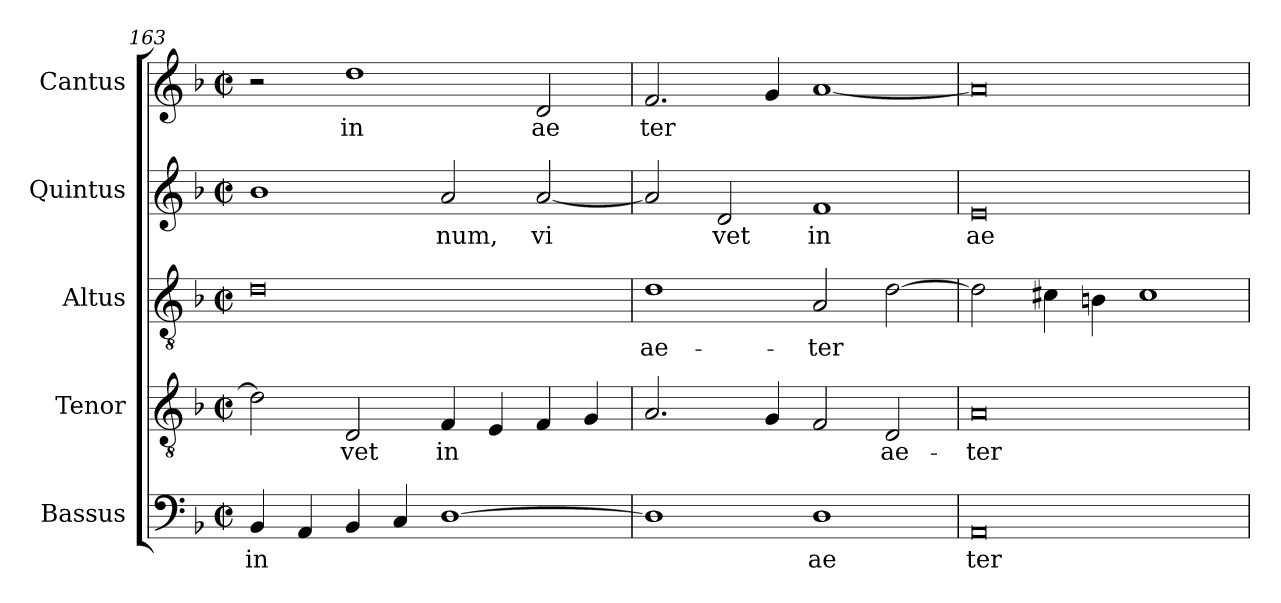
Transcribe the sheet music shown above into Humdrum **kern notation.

**kern	**text	**kern	**text	**kern	**text	**kern	**text	**kern	**text
*part5	*part5	*part4	*part4	*part3	*part3	*part2	*part2	*part1	*part1
*staff5	*staff5	*staff4	*staff4	*staff3	*staff3	*staff2	*staff2	*staff1	*staff1
*I"Bassus	*	*I"Tenor	*	*I"Altus	*	*I"Quintus	*	*I"Cantus	*
*clefF4	*	*clefGv2	*	*clefGv2	*	*clefG2	*	*clefG2	*
*k[b-]	*	*k[b-]	*	*k[b-]	*	*k[b-]	*	*k[b-]	*
*F:	*	*F:	*	*F:	*	*F:	*	*F:	*
*M2/2	*	*M2/2	*	*M2/2	*	*M2/2	*	*M2/2	*
*met(c|)	*	*met(c|)	*	*met(c|)	*	*met(c|)	*	*met(c|)	*
=163	=163	=163	=163	=163	=163	=163	=163	=163	=163
!	!LO:LY:b:cj	!	!LO:LY:b:cj	!	!LO:LY:b:cj	!	!LO:LY:b:cj	!	!
4BB-/	in	2d\]	--	0d	.	1b-	--	2r	.
!	!LO:LY:b:cj	!	!	!	!	!	!	!	!
4AA/	.	.	.	.	.	.	.	.	.
!	!LO:LY:b:cj	!	!LO:LY:b:cj	!	!	!	!	!	!LO:LY:b:cj
4BB-/	.	2D/	-vet	.	.	.	.	1dd	in
!	!LO:LY:b:cj	!	!	!	!	!	!	!	!
4C/	.	.	.	.	.	.	.	.	.
!	!LO:LY:b:cj	!	!LO:LY:b:cj	!	!	!	!LO:LY:b:cj	!	!
[>1D	.	4F/	in	.	.	2a/	-num,	.	.
!	!	!	!LO:LY:b:cj	!	!	!	!	!	!
.	.	4E/	.	.	.	.	.	.	.
!	!	!	!LO:LY:b:cj	!	!	!	!LO:LY:b:cj	!	!LO:LY:b:cj
.	.	4F/	.	.	.	[<2a/	vi-	2d/	ae
!	!	!	!LO:LY:b:cj	!	!	!	!	!	!
.	.	4G/	.	.	.	.	.	.	.
=164	=164	=164	=164	=164	=164	=164	=164	=164	=164
!	!LO:LY:b:cj	!	!LO:LY:b:cj	!	!LO:LY:b:cj	!	!LO:LY:b:cj	!	!LO:LY:b:cj
1D]	.	2.A/	.	1d	ae-	2a/]	--	2.f/	ter
!	!	!	!	!	!	!	!LO:LY:b:cj	!	!
.	.	.	.	.	.	2d/	-vet	.	.
!	!	!	!LO:LY:b:cj	!	!	!	!	!	!LO:LY:b:cj
.	.	4G/	.	.	.	.	.	4g/	.
!	!LO:LY:b:cj	!	!LO:LY:b:cj	!	!LO:LY:b:cj	!	!LO:LY:b:cj	!	!LO:LY:b:cj
1D	ae	2F/	.	2A/	-ter-	1f	in	[<1a	.
!	!	!	!LO:LY:b:cj	!	!LO:LY:b:cj	!	!	!	!
.	.	2D/	ae-	[>2d\	--	.	.	.	.
=165	=165	=165	=165	=165	=165	=165	=165	=165	=165
!	!LO:LY:b:cj	!	!LO:LY:b:cj	!	!LO:LY:b:cj	!	!LO:LY:b:cj	!	!LO:LY:b:cj
0AA	ter	0A	-ter-	2d\]	--	0e	ae-	0a]	.
!	!	!	!	!	!LO:LY:b:cj	!	!	!	!
.	.	.	.	4c#\	--	.	.	.	.
!	!	!	!	!	!LO:LY:b:cj	!	!	!	!
.	.	.	.	4B\	--	.	.	.	.
!	!	!	!	!	!LO:LY:b:cj	!	!	!	!
.	.	.	.	1c#	--	.	.	.	.
=	=	=	=	=	=	=	=	=	=
*-	*-	*-	*-	*-	*-	*-	*-	*-	*-
